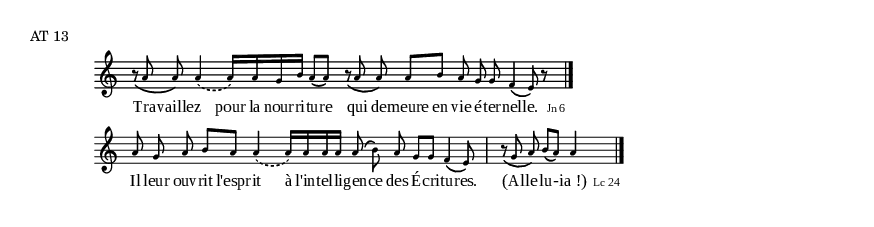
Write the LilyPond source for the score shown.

\version "2.14.0"
 \include "definitions.ly"
\markup {AT  13}
\relative a' { 
	\new Staff {
		\cadenzaOn
		\set Staff.instrumentName = \markup{ \center-column {  } }
		\times 2/3 { r8_\( a a\) }
		\slurDashed
		a4( \pespace \pespace
		a16)[ a g b]
		a8[\( a\)]
		\espace
		\times 2/3 { r_\( a a\) }
		a[ b]
		\times 2/3 { a g g }
		f4\( e8\) r
		\endBar
	}

	\addlyrics {
		Tra -- vaille -- z pour la nour -- ri -- tu -- re qui de -- meure en vie é -- ter -- nel -- le.
		\markup { \citation #"Jn 6" } 
	}
}



\relative a' { 
	\new Staff {
		\cadenzaOn
		\set Staff.instrumentName = \markup{ \center-column {  } }
		\times 2/3 { a8 g a }
		b[ a]
		\slurDashed
		a4( \pespace\pespace
		a16)[ a a a]
		\times 2/3 { a8\( b\) a }
		g[ g]
		f4\( e8\) \pespace
		\barre\pespace
		\times 2/3 { r_\( g a\) }
		b[\( a\)]
		a4
		\endBar
	}

	\addlyrics {
		Il leur ouv -- rit l'espr -- it à l'in -- tel -- li -- gen -- ce des É -- cri -- tu -- res. "(Al" -- le -- lu -- - -- "ia !)"
		\markup { \citation #"Lc 24" } 
	}
}

